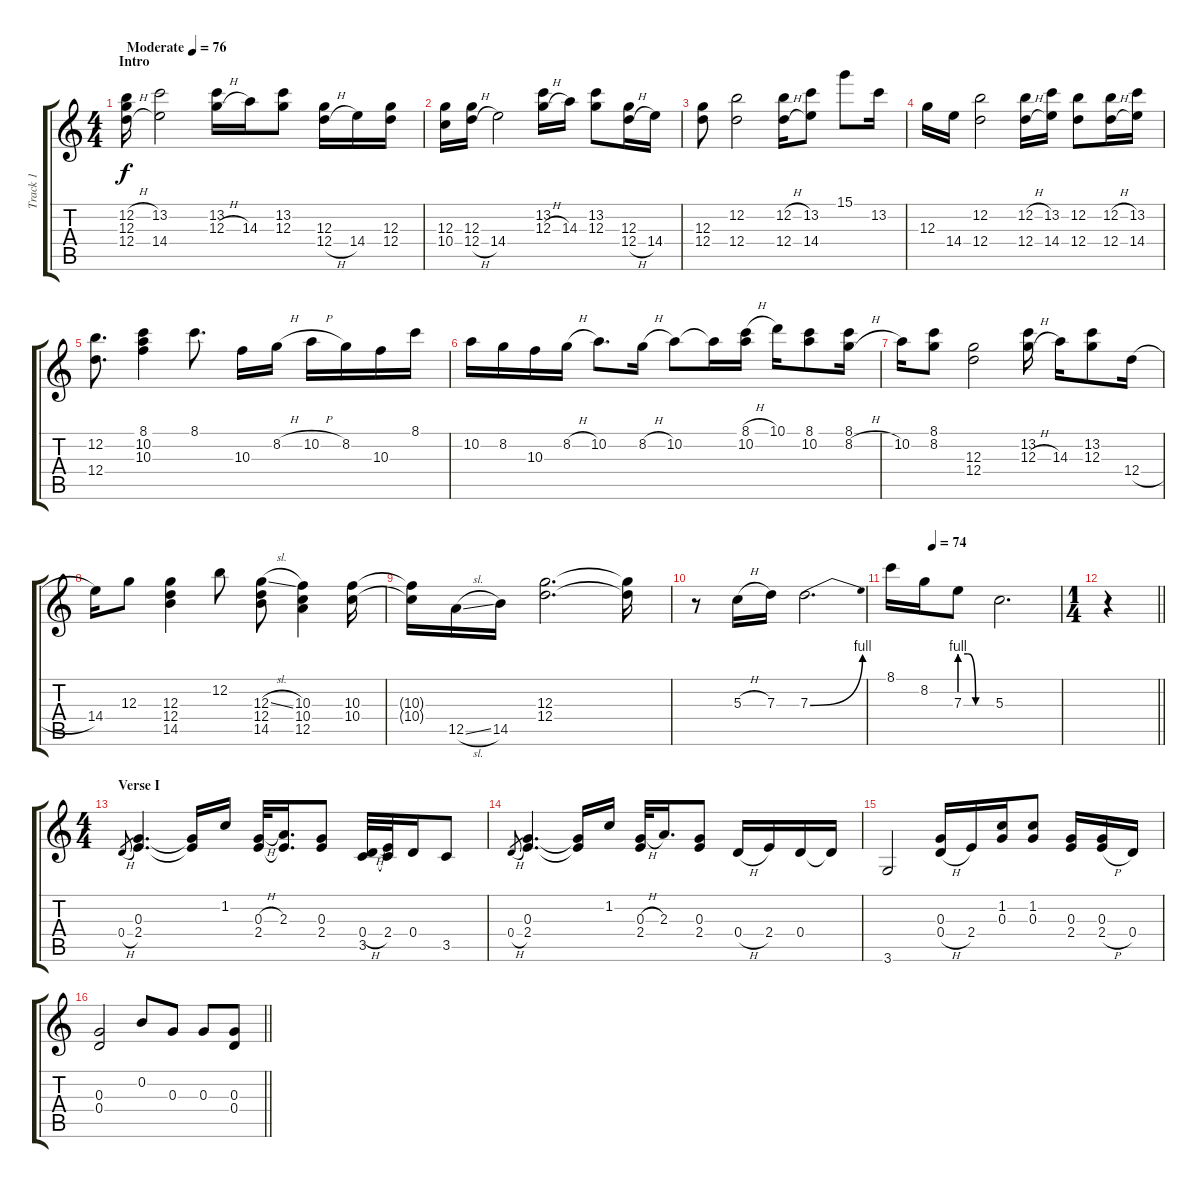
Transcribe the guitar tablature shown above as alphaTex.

\track ("Track 1" "Track 1") {instrument overdrivenguitar}
\staff {score tabs}
\tuning (E4 B3 G3 D3 A2 E2) {hide}
\ts (4 4)
\section ("" "Intro")
\tempo (76 "Moderate")
\clef g2
\ks c
(12.2{h} 12.3 12.4{h}).16{dy f instrument overdrivenguitar} (13.2 14.4).2 (13.2 12.3{h}).16 14.3.16 (13.2 12.3).8 (12.3 12.4{h}).16 14.4.16 (12.3 12.4).16 |
(12.3 10.4).16 (12.3 12.4{h}).16 14.4.2 (13.2 12.3{h}).16 14.3.16 (13.2 12.3).8 (12.3 12.4{h}).16 14.4.16 |
(12.3 12.4).8 (12.2 12.4).2 (12.2{h} 12.4{h}).16 (13.2 14.4).8 15.1.8 13.2.16 |
12.3.16 14.4.16 (12.2 12.4).2 (12.2{h} 12.4{h}).16 (13.2 14.4).16 (12.2 12.4).8 (12.2{h} 12.4{h}).16 (13.2 14.4).16 |
(12.2 12.4).8{d} (8.1 10.2 10.3).4 8.1.8{d} 10.3.16 8.2{h}.16 10.2{h}.16 8.2.16 10.3.16 8.1.16 |
10.2.16 8.2.16 10.3.16 8.2{h}.16 10.2.8{d} 8.2{h}.16 10.2.8 10.2{t}.16 (8.1{h} 10.2).16 10.1.16 (8.1 10.2).8 (8.1 8.2{h}).16 |
10.2.16 (8.1 8.2).8 (12.3 12.4).2 (13.2 12.3{h}).16 14.3.16 (13.2 12.3).8 12.4{h}.16 |
14.4.16 12.3.8 (12.3 12.4 14.5).4 12.2.8 (12.3{sl} 12.4 14.5).8 (10.3 10.4 12.5).4 (10.3 10.4).16 |
(10.3{t} 10.4{t}).16 12.5{sl}.16 14.5.16 (12.3 12.4).2{d} (12.3{t} 12.4{t}).16 |
r.8 5.3{h}.16 7.3.16 7.3{be (bend 0 0 60 4)}.2{d} |
\tempo (74 0.25)
8.1.16 8.2.16 7.3{be (custom 0 4 15 4 30 0 60 0)}.8 5.3.2{d} |
\ts (1 4)
\barLineRight lightlight
r.4{volume 15 instrument electricguitarclean} |
\ts (4 4)
\section ("" "Verse I")
0.4{h}.8{gr} (0.3 2.4).4{d} (0.3{t} 2.4{t}).16 1.2.16 (0.3{h} 2.4).32 (2.3 2.4{t}).16{d} (0.3 2.4).8 (0.4{h} 3.5).32 (2.4 3.5{t}).32 0.4.16 3.5.8 |
0.4{h}.8{gr} (0.3 2.4).4{d} (0.3{t} 2.4{t}).16 1.2.16 (0.3{h} 2.4).32 2.3.16{d} (0.3 2.4).8 0.4{h}.16 2.4.16 0.4.16 0.4{t}.16 |
3.6.2 (0.3 0.4{h}).16 2.4.16 (1.2 0.3).16 (1.2 0.3).8 (0.3 2.4).16 (0.3 2.4{h}).16 0.4.16 |
\barLineRight lightlight
(0.3 0.4).2 0.2.8 0.3.8 0.3.8 (0.3 0.4).8
